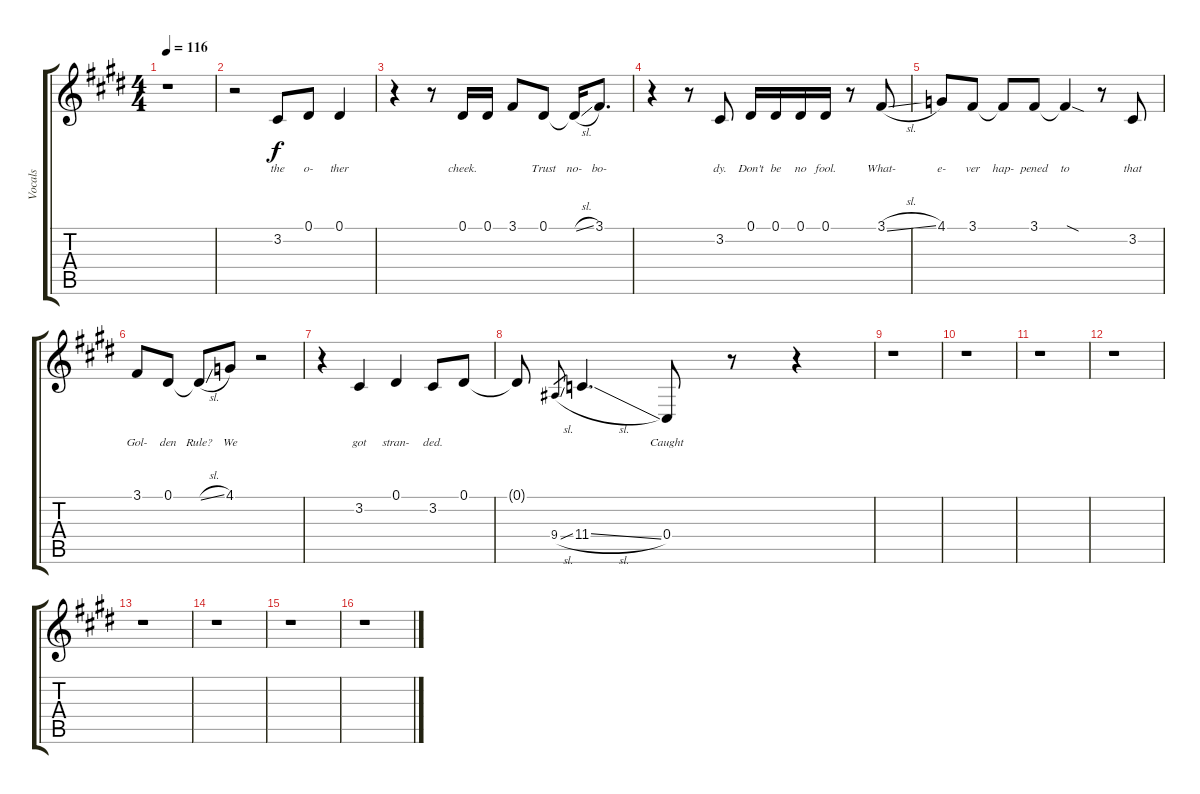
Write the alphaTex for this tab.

\track ("Vocals" "Vocals") {instrument sopranosax}
\staff {score tabs}
\tuning (Eb4 Bb3 Gb3 Db3 Ab2 Eb2) {hide}
\ts (4 4)
\tempo 116
\clef g2
\ks e
r.1{dy f} |
r.2 3.2.8{lyrics (0 "the") lyrics (1 "") lyrics (2 "") lyrics (3 "") lyrics (4 "")} 0.1.8{lyrics (0 "o-") lyrics (1 "") lyrics (2 "") lyrics (3 "") lyrics (4 "")} 0.1.4{lyrics (0 "ther") lyrics (1 "") lyrics (2 "") lyrics (3 "") lyrics (4 "")} |
r.4 r.8 0.1.16{lyrics (0 "cheek.") lyrics (1 "") lyrics (2 "") lyrics (3 "") lyrics (4 "")} 0.1.16{lyrics (0 "") lyrics (1 "") lyrics (2 "") lyrics (3 "") lyrics (4 "")} 3.1.8{lyrics (0 "") lyrics (1 "") lyrics (2 "") lyrics (3 "") lyrics (4 "")} 0.1.8{lyrics (0 "Trust") lyrics (1 "") lyrics (2 "") lyrics (3 "") lyrics (4 "")} 0.1{sl t}.16{lyrics (0 "no-") lyrics (1 "") lyrics (2 "") lyrics (3 "") lyrics (4 "")} 3.1.8{d lyrics (0 "bo-") lyrics (1 "") lyrics (2 "") lyrics (3 "") lyrics (4 "")} |
r.4 r.8 3.2.8{lyrics (0 "dy.") lyrics (1 "") lyrics (2 "") lyrics (3 "") lyrics (4 "")} 0.1.16{lyrics (0 "Don't") lyrics (1 "") lyrics (2 "") lyrics (3 "") lyrics (4 "")} 0.1.16{lyrics (0 "be") lyrics (1 "") lyrics (2 "") lyrics (3 "") lyrics (4 "")} 0.1.16{lyrics (0 "no") lyrics (1 "") lyrics (2 "") lyrics (3 "") lyrics (4 "")} 0.1.16{lyrics (0 "fool.") lyrics (1 "") lyrics (2 "") lyrics (3 "") lyrics (4 "")} r.8 3.1{sl}.8{lyrics (0 "What-") lyrics (1 "") lyrics (2 "") lyrics (3 "") lyrics (4 "")} |
4.1.8{lyrics (0 "e-") lyrics (1 "") lyrics (2 "") lyrics (3 "") lyrics (4 "")} 3.1.8{lyrics (0 "ver") lyrics (1 "") lyrics (2 "") lyrics (3 "") lyrics (4 "")} 3.1{t}.8{lyrics (0 "hap-") lyrics (1 "") lyrics (2 "") lyrics (3 "") lyrics (4 "")} 3.1.8{lyrics (0 "pened") lyrics (1 "") lyrics (2 "") lyrics (3 "") lyrics (4 "")} 3.1{sod t}.4{lyrics (0 "to") lyrics (1 "") lyrics (2 "") lyrics (3 "") lyrics (4 "")} r.8 3.2.8{lyrics (0 "that") lyrics (1 "") lyrics (2 "") lyrics (3 "") lyrics (4 "")} |
3.1.8{lyrics (0 "Gol-") lyrics (1 "") lyrics (2 "") lyrics (3 "") lyrics (4 "")} 0.1.8{lyrics (0 "den") lyrics (1 "") lyrics (2 "") lyrics (3 "") lyrics (4 "")} 0.1{sl t}.8{lyrics (0 "Rule?") lyrics (1 "") lyrics (2 "") lyrics (3 "") lyrics (4 "")} 4.1.8{lyrics (0 "We") lyrics (1 "") lyrics (2 "") lyrics (3 "") lyrics (4 "")} r.2 |
r.4 3.2.4{lyrics (0 "got") lyrics (1 "") lyrics (2 "") lyrics (3 "") lyrics (4 "")} 0.1.4{lyrics (0 "stran-") lyrics (1 "") lyrics (2 "") lyrics (3 "") lyrics (4 "")} 3.2.8{lyrics (0 "ded.") lyrics (1 "") lyrics (2 "") lyrics (3 "") lyrics (4 "")} 0.1.8{lyrics (0 "") lyrics (1 "") lyrics (2 "") lyrics (3 "") lyrics (4 "")} |
0.1{t}.8{lyrics (0 "") lyrics (1 "") lyrics (2 "") lyrics (3 "") lyrics (4 "")} 9.4{sl}.8{lyrics (0 "") lyrics (1 "") lyrics (2 "") lyrics (3 "") lyrics (4 "") gr} 11.4{sl}.4{d lyrics (0 "") lyrics (1 "") lyrics (2 "") lyrics (3 "") lyrics (4 "")} 0.4.8{lyrics (0 "Caught") lyrics (1 "") lyrics (2 "") lyrics (3 "") lyrics (4 "")} r.8 r.4 |
r.1 |
r.1 |
r.1 |
r.1 |
r.1 |
r.1 |
r.1 |
r.1
